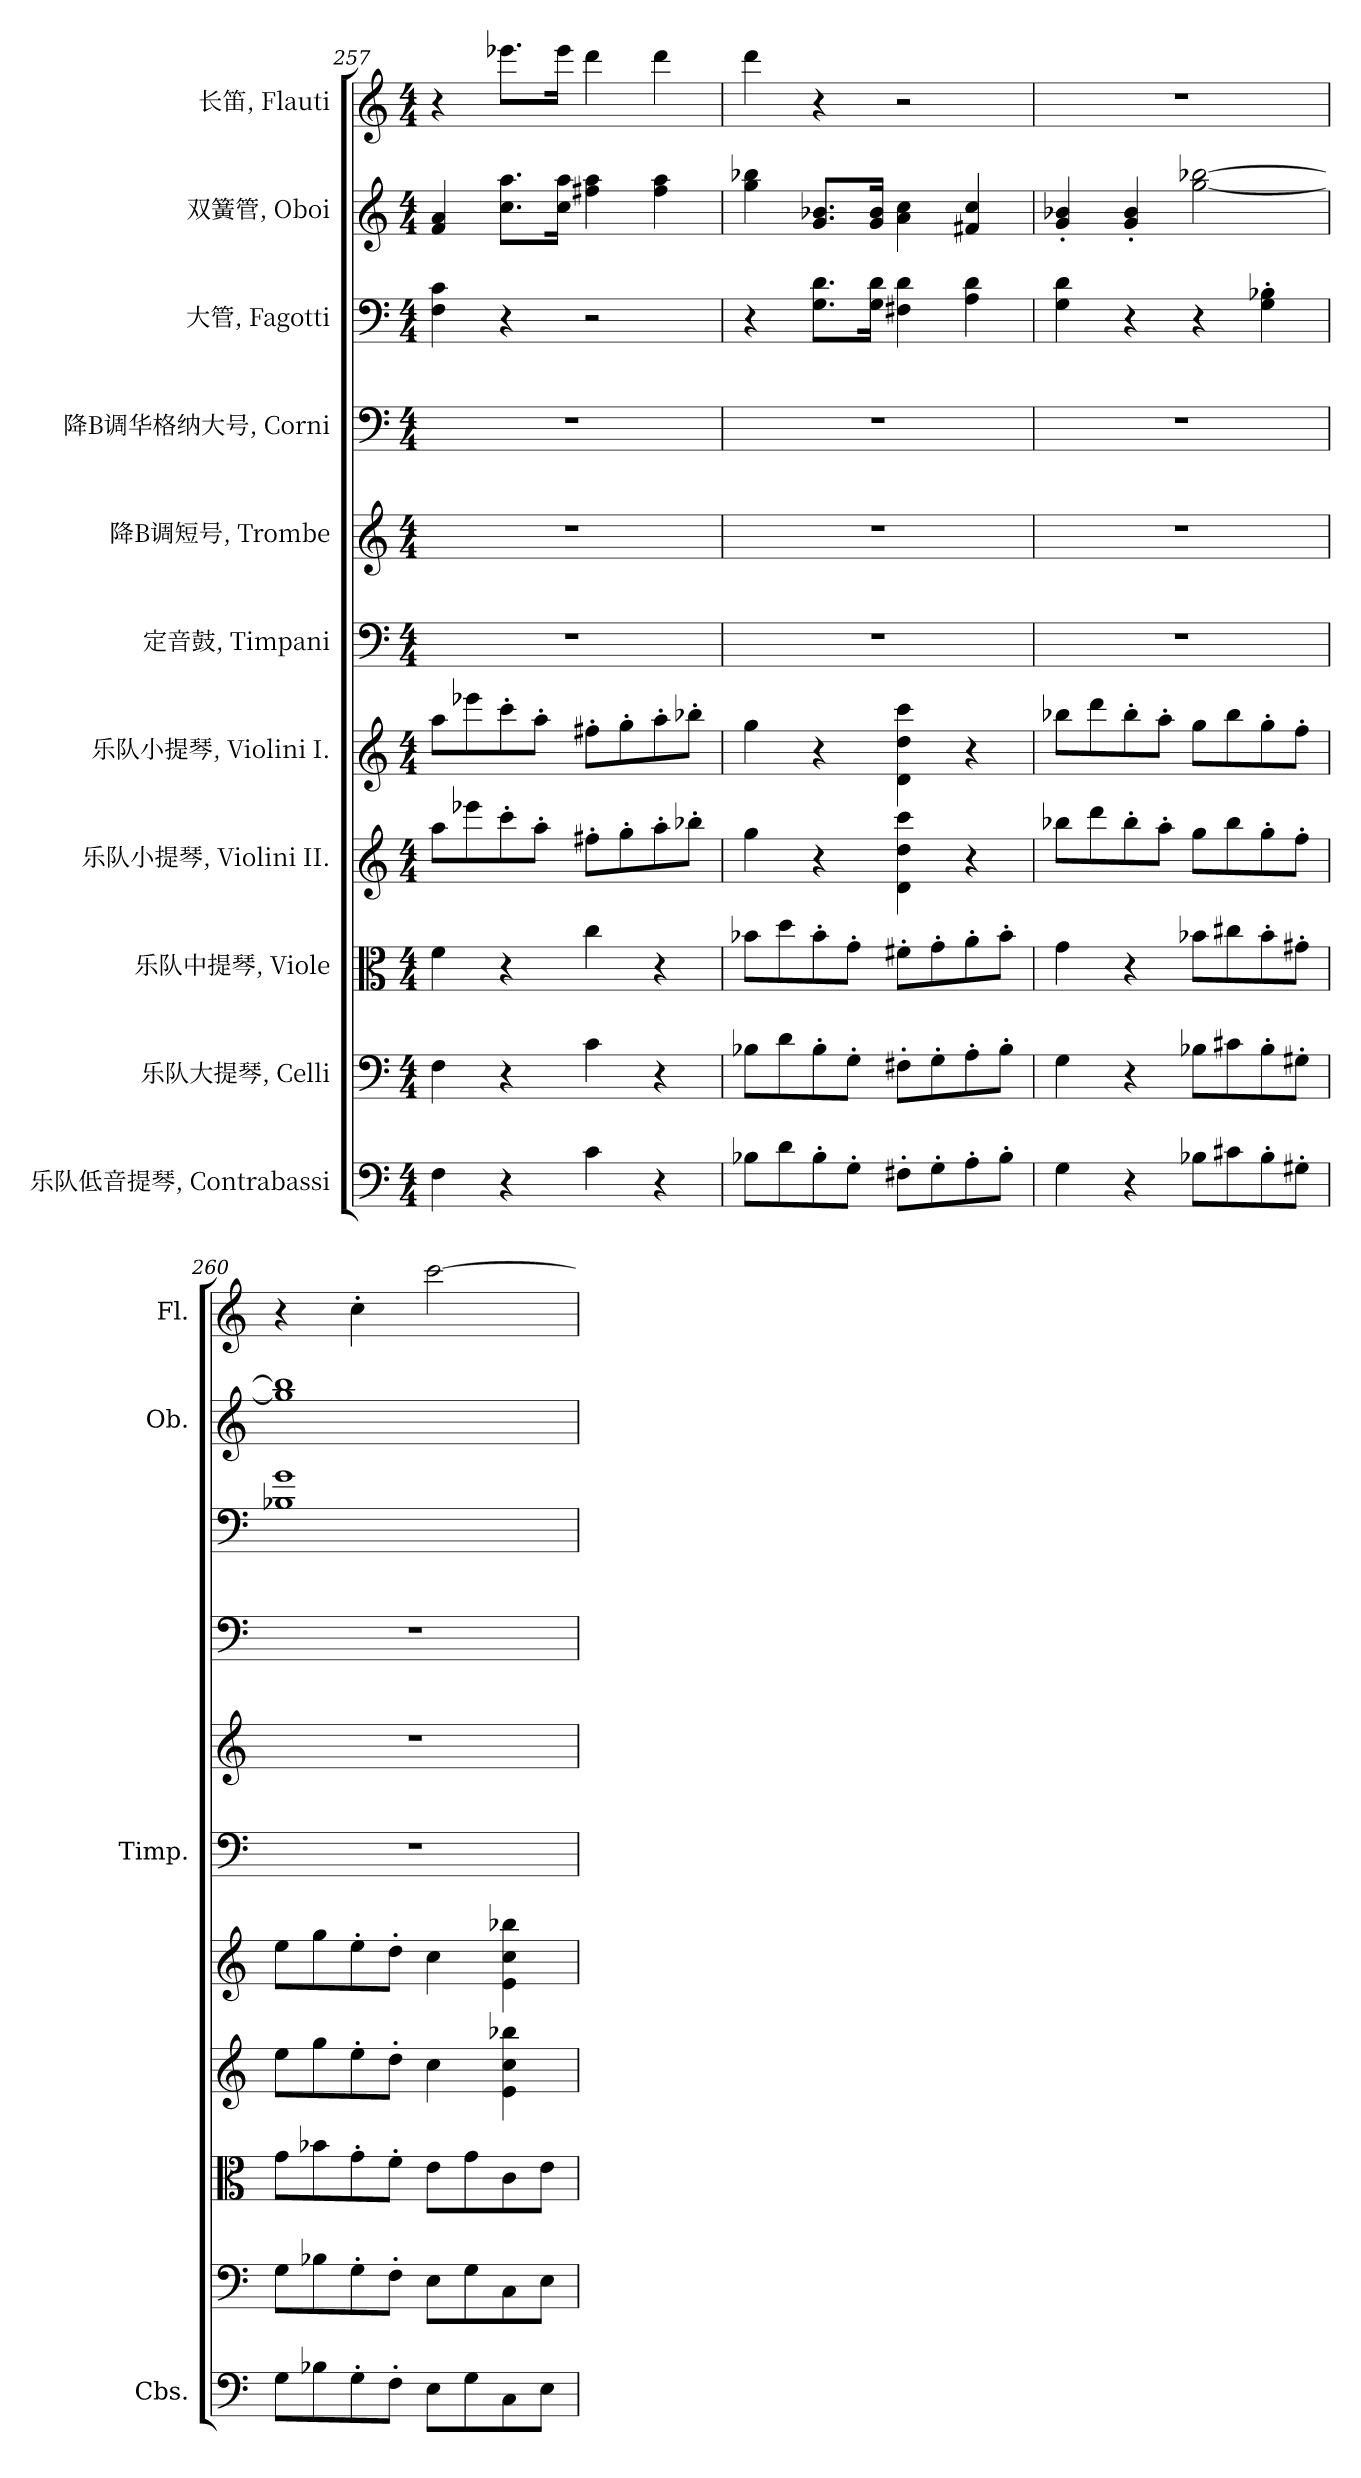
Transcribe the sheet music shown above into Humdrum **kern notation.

**kern	**kern	**kern	**kern	**kern	**kern	**kern	**kern	**kern	**kern	**kern
*part11	*part10	*part9	*part8	*part7	*part6	*part5	*part4	*part3	*part2	*part1
*staff11	*staff10	*staff9	*staff8	*staff7	*staff6	*staff5	*staff4	*staff3	*staff2	*staff1
*I"乐队低音提琴, Contrabassi	*I"乐队大提琴, Celli	*I"乐队中提琴, Viole	*I"乐队小提琴, Violini II.	*I"乐队小提琴, Violini I.	*I"定音鼓, Timpani	*I"降B调短号, Trombe	*I"降B调华格纳大号, Corni	*I"大管, Fagotti	*I"双簧管, Oboi	*I"长笛, Flauti
*I'Cbs.	*	*	*	*	*I'Timp.	*	*	*	*I'Ob.	*I'Fl.
*clefF4	*clefF4	*clefC3	*clefG2	*clefG2	*clefF4	*clefG2	*clefF4	*clefF4	*clefG2	*clefG2
*ITrd7c12	*	*	*	*	*	*ITrd1c2	*ITrd1c2	*	*	*
*k[]	*k[]	*k[]	*k[]	*k[]	*k[]	*k[b-e-]	*k[b-e-]	*k[]	*k[]	*k[]
*M4/4	*M4/4	*M4/4	*M4/4	*M4/4	*M4/4	*M4/4	*M4/4	*M4/4	*M4/4	*M4/4
=257	=257	=257	=257	=257	=257	=257	=257	=257	=257	=257
4FF\	4F\	4f\	8aa\L	8aa\L	1r	1r	1r	4F\ 4c\	4f/ 4a/	4r
.	.	.	8eee-X\	8eee-X\	.	.	.	.	.	.
4r	4r	4r	8ccc'\	8ccc'\	.	.	.	4r	8.cc\ 8.aa\L	8.eee-X\L
.	.	.	8aa'\J	8aa'\J	.	.	.	.	.	.
.	.	.	.	.	.	.	.	.	16cc\ 16aa\Jk	16eee-\Jk
4C\	4c\	4cc\	8ff#X'\L	8ff#X'\L	.	.	.	2r	4ff#X\ 4aa\	4ddd\
.	.	.	8gg'\	8gg'\	.	.	.	.	.	.
4r	4r	4r	8aa'\	8aa'\	.	.	.	.	4ff#\ 4aa\	4ddd\
.	.	.	8bb-X'\J	8bb-X'\J	.	.	.	.	.	.
=258	=258	=258	=258	=258	=258	=258	=258	=258	=258	=258
8BB-X\L	8B-X\L	8b-X\L	4gg\	4gg\	1r	1r	1r	4r	4gg\ 4bb-X\	4ddd\
8D\	8d\	8dd\	.	.	.	.	.	.	.	.
8BB-'\	8B-'\	8b-'\	4r	4r	.	.	.	8.G\ 8.d\L	8.g/ 8.b-X/L	4r
8GG'\J	8G'\J	8g'\J	.	.	.	.	.	.	.	.
.	.	.	.	.	.	.	.	16G\ 16d\Jk	16g/ 16b-/Jk	.
8FF#X'\L	8F#X'\L	8f#X'\L	4d\ 4dd\ 4ccc\	4d\ 4dd\ 4ccc\	.	.	.	4F#X\ 4d\	4a\ 4cc\	2r
8GG'\	8G'\	8g'\	.	.	.	.	.	.	.	.
8AA'\	8A'\	8a'\	4r	4r	.	.	.	4A\ 4d\	4f#X/ 4cc/	.
8BB-'\J	8B-'\J	8b-'\J	.	.	.	.	.	.	.	.
!!LO:PB:g=z
=259	=259	=259	=259	=259	=259	=259	=259	=259	=259	=259
4GG\	4G\	4g\	8bb-X\L	8bb-X\L	1r	1r	1r	4G\ 4d\	4g/' 4b-X/'	1r
.	.	.	8ddd\	8ddd\	.	.	.	.	.	.
4r	4r	4r	8bb-'\	8bb-'\	.	.	.	4r	4g/' 4b-/'	.
.	.	.	8aa'\J	8aa'\J	.	.	.	.	.	.
8BB-X\L	8B-X\L	8b-X\L	8gg\L	8gg\L	.	.	.	4r	[2gg\ [2bb-X\	.
8C#X\	8c#X\	8cc#X\	8bb-\	8bb-\	.	.	.	.	.	.
8BB-'\	8B-'\	8b-'\	8gg'\	8gg'\	.	.	.	4G\' 4B-X\'	.	.
8GG#X'\J	8G#X'\J	8g#X'\J	8ff'\J	8ff'\J	.	.	.	.	.	.
=260	=260	=260	=260	=260	=260	=260	=260	=260	=260	=260
8GG\L	8G\L	8g\L	8ee\L	8ee\L	1r	1r	1r	1B-X 1g	1gg] 1bb-]	4r
8BB-X\	8B-X\	8b-X\	8gg\	8gg\	.	.	.	.	.	.
8GG'\	8G'\	8g'\	8ee'\	8ee'\	.	.	.	.	.	4cc'\
8FF'\J	8F'\J	8f'\J	8dd'\J	8dd'\J	.	.	.	.	.	.
8EE\L	8E\L	8e\L	4cc\	4cc\	.	.	.	.	.	[2ccc\
8GG\	8G\	8g\	.	.	.	.	.	.	.	.
8CC\	8C\	8c\	4e\ 4cc\ 4bb-X\	4e\ 4cc\ 4bb-X\	.	.	.	.	.	.
8EE\J	8E\J	8e\J	.	.	.	.	.	.	.	.
=	=	=	=	=	=	=	=	=	=	=
*-	*-	*-	*-	*-	*-	*-	*-	*-	*-	*-
